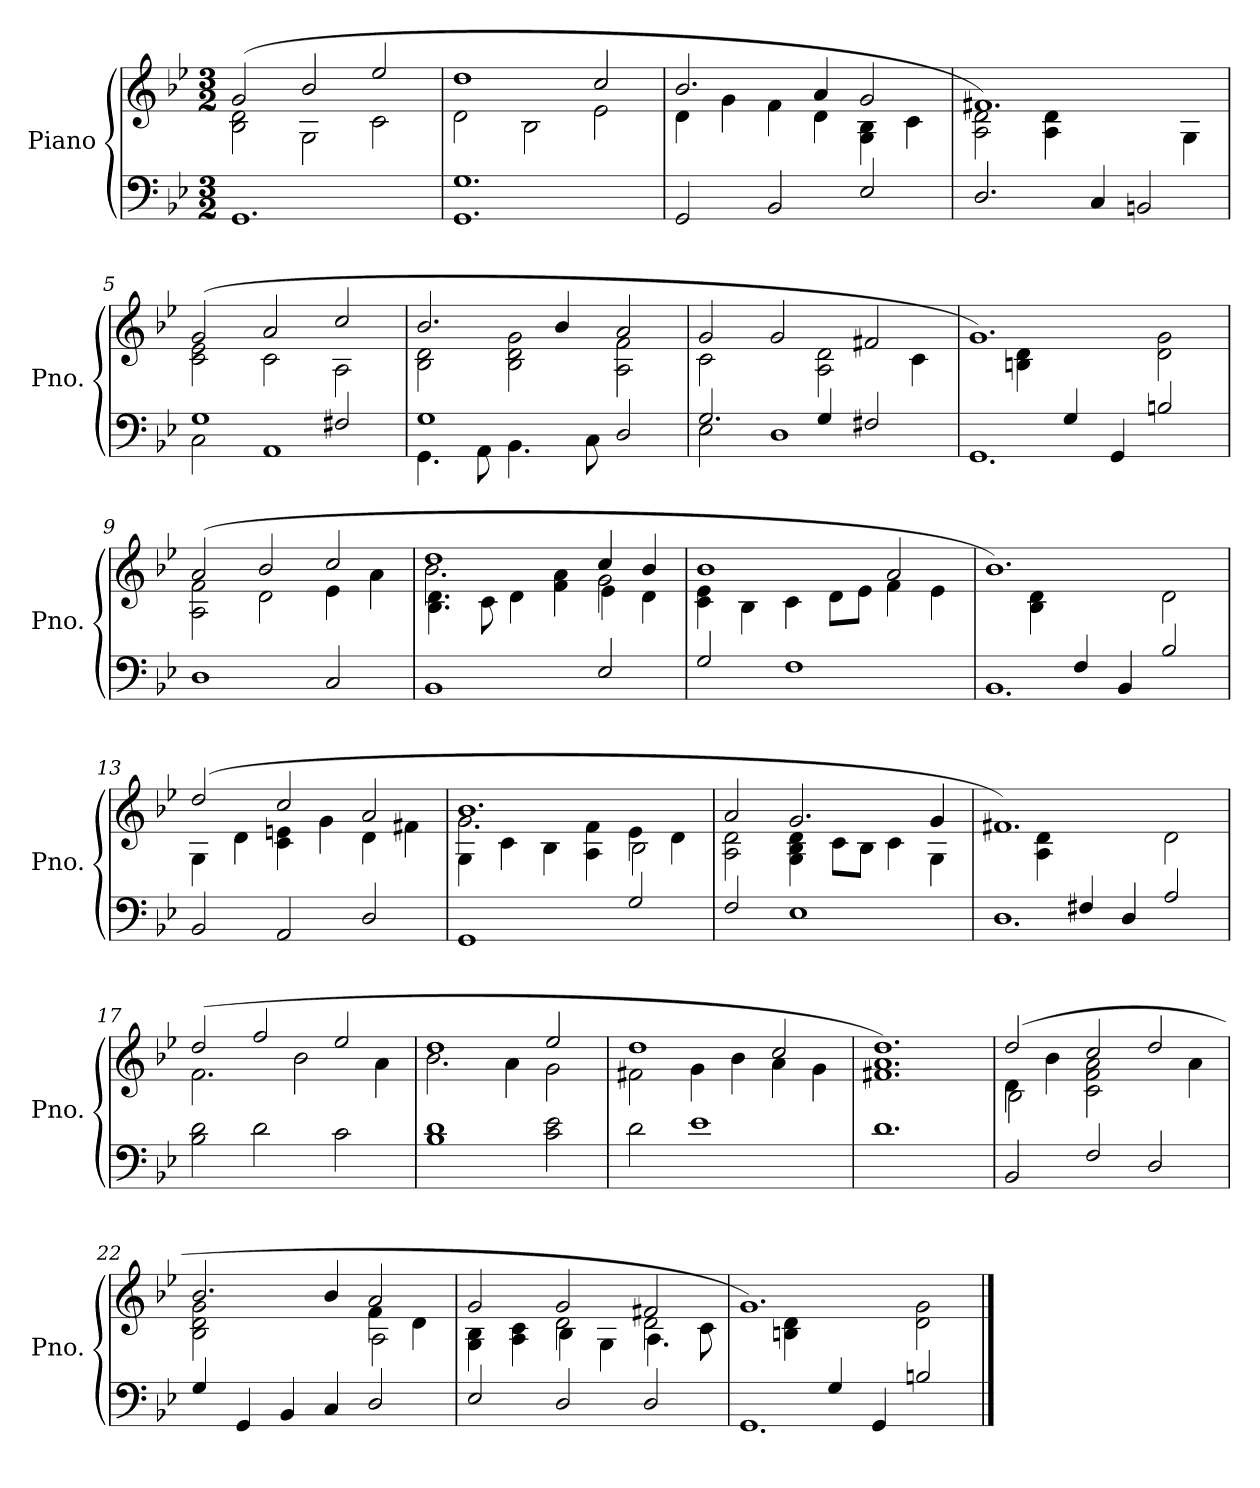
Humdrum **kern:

**kern	**kern
*part1	*part1
*staff2	*staff1
*I"Piano	*
*I'Pno.	*
*clefF4	*clefG2
*k[b-e-]	*k[b-e-]
*M3/2	*M3/2
*MM120	*MM120
=1	=1
*	*^
1.GG	(>2g/	2B-\ 2d\
.	2b-/	2G\
.	2ee-/	2c\
=2	=2	=2
1.GG 1.G	1dd	2d\
.	.	2B-\
.	2cc/	2e-\
=3	=3	=3
2GG/	2.b-/	4d\
.	.	4g\
2BB-/	.	4f\
.	4a/	4d\
2E-/	2g/	4G\ 4B-\
.	.	4c\
=4	=4	=4
2.D/	1.f#X)	2A\ 2d\
.	.	4A\ 4d\
4C/	.	2ryy
2BBn/	.	.
.	.	4G\
=5	=5	=5
*^	*	*
1G	2C\	(>2g/	2c\ 2e-\
.	1AA	2a/	2c\
2F#X/	.	2cc/	2A\
=6	=6	=6	=6
1G	4.GG\	2.b-/	2B-\ 2d\
.	8AA\	.	.
.	4.BB-\	.	2B-\ 2d\ 2g\
.	.	4b-/	.
.	8C\	.	.
2ryy	2D/	2a/	2A\ 2f\
=7	=7	=7	=7
2.G/	2E-\	2g/	2c\
.	1D	2g/	4ryy
4G/	.	.	2A\ 2d\
2F#X/	.	2f#X/	.
.	.	.	4c\
=8	=8	=8	=8
2ryy	1.GG	1.g)	4ryy
.	.	.	4Bn\ 4d\
4G/	.	.	2ryy
4GG/	.	.	.
2Bn/	.	.	2d\ 2g\
*v	*v	*	*
=9	=9	=9
1D	(>2a/	2A\ 2f\
.	2b-/	2d\
2C/	2cc/	4e-\
.	.	4a\
=10	=10	=10
*	*	*^
1BB-	1dd	2.b-\	4.B-\ 4.d\
.	.	.	8c\
.	.	.	4d\
.	.	4ryy	4f\ 4a\
2E-/	4cc/	2g\	4e-\
.	4b-/	.	4d\
*	*	*v	*v
=11	=11	=11
2G/	1b-	4c\ 4e-\
.	.	4B-\
1F	.	4c\
.	.	8d\L
.	.	8e-\J
.	2a/	4f\
.	.	4e-\
=12	=12	=12
*^	*	*
2ryy	1.BB-	1.b-)	4ryy
.	.	.	4B-\ 4d\
4F/	.	.	2ryy
4BB-/	.	.	.
2B-/	.	.	2d\
*v	*v	*	*
=13	=13	=13
2BB-/	(>2dd/	4G\
.	.	4d\
2AA/	2cc/	4c\ 4en\
.	.	4g\
2D/	2a/	4d\
.	.	4f#X\
=14	=14	=14
*	*	*^
1GG	1.b-	2.g\	4G\
.	.	.	4c\
.	.	.	4B-\
.	.	4ryy	4A\ 4f\
2G/	.	4e-\	2B-\
.	.	4d\	.
*	*	*v	*v
=15	=15	=15
2F/	2a/	2A\ 2d\
1E-	2.g/	4G\ 4B-\ 4d\
.	.	8c\L
.	.	8B-\J
.	.	4c\
.	4g/	4G\
=16	=16	=16
*^	*	*
2ryy	1.D	1.f#X)	4ryy
.	.	.	4A\ 4d\
4F#X/	.	.	2ryy
4D/	.	.	.
2A/	.	.	2d\
*v	*v	*	*
=17	=17	=17
2B-\ 2d\	(>2dd/	2.f\
2d\	2ff/	.
.	.	2b-\
2c\	2ee-/	.
.	.	4a\
=18	=18	=18
1B- 1d	1dd	2.b-\
.	.	4a\
2c\ 2e-\	2ee-/	2g\
=19	=19	=19
2d\	1dd	2f#X\
1e-	.	4g\
.	.	4b-\
.	2cc/	4a\
.	.	4g\
=20	=20	=20
1.d	1.dd)	1.f#X 1.a
=21	=21	=21
*	*	*^
2BB-/	(>2dd/	4d\	2B-\
.	.	4b-\	.
2F/	2cc/	1ryy	2c\ 2f\ 2a\
2D/	2dd/	.	4ryy
.	.	.	4a\
=22	=22	=22	=22
4G/	2.b-/	1ryy	2B-\ 2d\ 2g\
4GG/	.	.	.
4BB-/	.	.	2ryy
4C/	4b-/	.	.
2D/	2a/	4f\	2A\
.	.	4d\	.
=23	=23	=23	=23
2E-/	2g/	2ryy	4G\ 4B-\
.	.	.	4A\ 4c\
2D/	2g/	2d\	4B-\
.	.	.	4G\
2D/	2f#X/	2d\	4.A\
.	.	.	8c\
*	*	*v	*v
=24	=24	=24
*^	*	*
2ryy	1.GG	1.g)	4ryy
.	.	.	4Bn\ 4d\
4G/	.	.	2ryy
4GG/	.	.	.
2Bn/	.	.	2d\ 2g\
*v	*v	*	*
*	*v	*v
==	==
*-	*-
